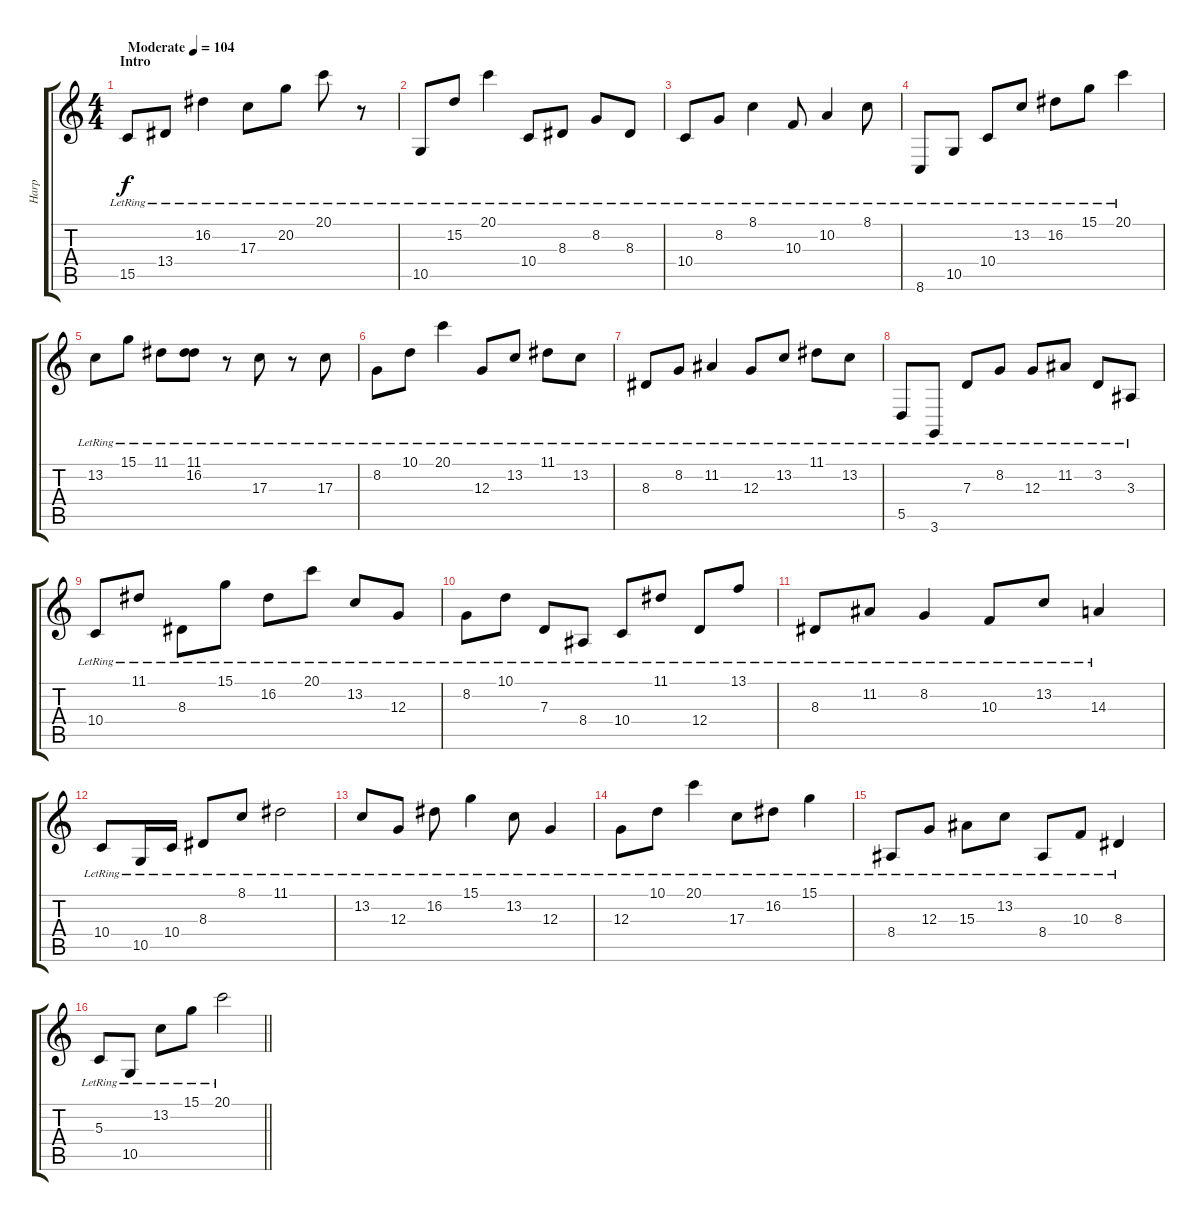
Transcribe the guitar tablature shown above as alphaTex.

\track ("Harp" "Harp") {instrument orchestralharp}
\staff {score tabs}
\tuning (E4 B3 G3 D3 A2 E2) {hide}
\ts (4 4)
\section ("" "Intro")
\tempo (104 "Moderate")
\clef g2
\ks c
15.5{lr}.8{dy f instrument orchestralharp} 13.4{lr}.8 16.2{lr}.4 17.3{lr}.8 20.2{lr}.8 20.1{lr}.8 r.8 |
10.5{lr}.8 15.2{lr}.8 20.1{lr}.4 10.4{lr}.8 8.3{lr}.8 8.2{lr}.8 8.3{lr}.8 |
10.4{lr}.8 8.2{lr}.8 8.1{lr}.4 10.3{lr}.8 10.2{lr}.4 8.1{lr}.8 |
8.6{lr}.8 10.5{lr}.8 10.4{lr}.8 13.2{lr}.8 16.2{lr}.8 15.1{lr}.8 20.1{lr}.4 |
13.2{lr}.8 15.1{lr}.8 11.1{lr}.8 (11.1{lr} 16.2{lr}).8 r.8 17.3{lr}.8 r.8 17.3{lr}.8 |
8.2{lr}.8 10.1{lr}.8 20.1{lr}.4 12.3{lr}.8 13.2{lr}.8 11.1{lr}.8 13.2{lr}.8 |
8.3{lr}.8 8.2{lr}.8 11.2{lr}.4 12.3{lr}.8 13.2{lr}.8 11.1{lr}.8 13.2{lr}.8 |
5.5{lr}.8 3.6{lr}.8 7.3{lr}.8 8.2{lr}.8 12.3{lr}.8 11.2{lr}.8 3.2{lr}.8 3.3{lr}.8 |
10.4{lr}.8 11.1{lr}.8 8.3{lr}.8 15.1{lr}.8 16.2{lr}.8 20.1{lr}.8 13.2{lr}.8 12.3{lr}.8 |
8.2{lr}.8 10.1{lr}.8 7.3{lr}.8 8.4{lr}.8 10.4{lr}.8 11.1{lr}.8 12.4{lr}.8 13.1{lr}.8 |
8.3{lr}.8 11.2{lr}.8 8.2{lr}.4 10.3{lr}.8 13.2{lr}.8 14.3{lr}.4 |
10.4{lr}.8 10.5{lr}.16 10.4{lr}.16 8.3{lr}.8 8.1{lr}.8 11.1{lr}.2 |
13.2{lr}.8 12.3{lr}.8 16.2{lr}.8 15.1{lr}.4 13.2{lr}.8 12.3{lr}.4 |
12.3{lr}.8 10.1{lr}.8 20.1{lr}.4 17.3{lr}.8 16.2{lr}.8 15.1{lr}.4 |
8.4{lr}.8 12.3{lr}.8 15.3{lr}.8 13.2{lr}.8 8.4{lr}.8 10.3{lr}.8 8.3{lr}.4 |
\barLineRight lightlight
5.3{lr}.8 10.5{lr}.8 13.2{lr}.8 15.1{lr}.8 20.1{lr}.2
